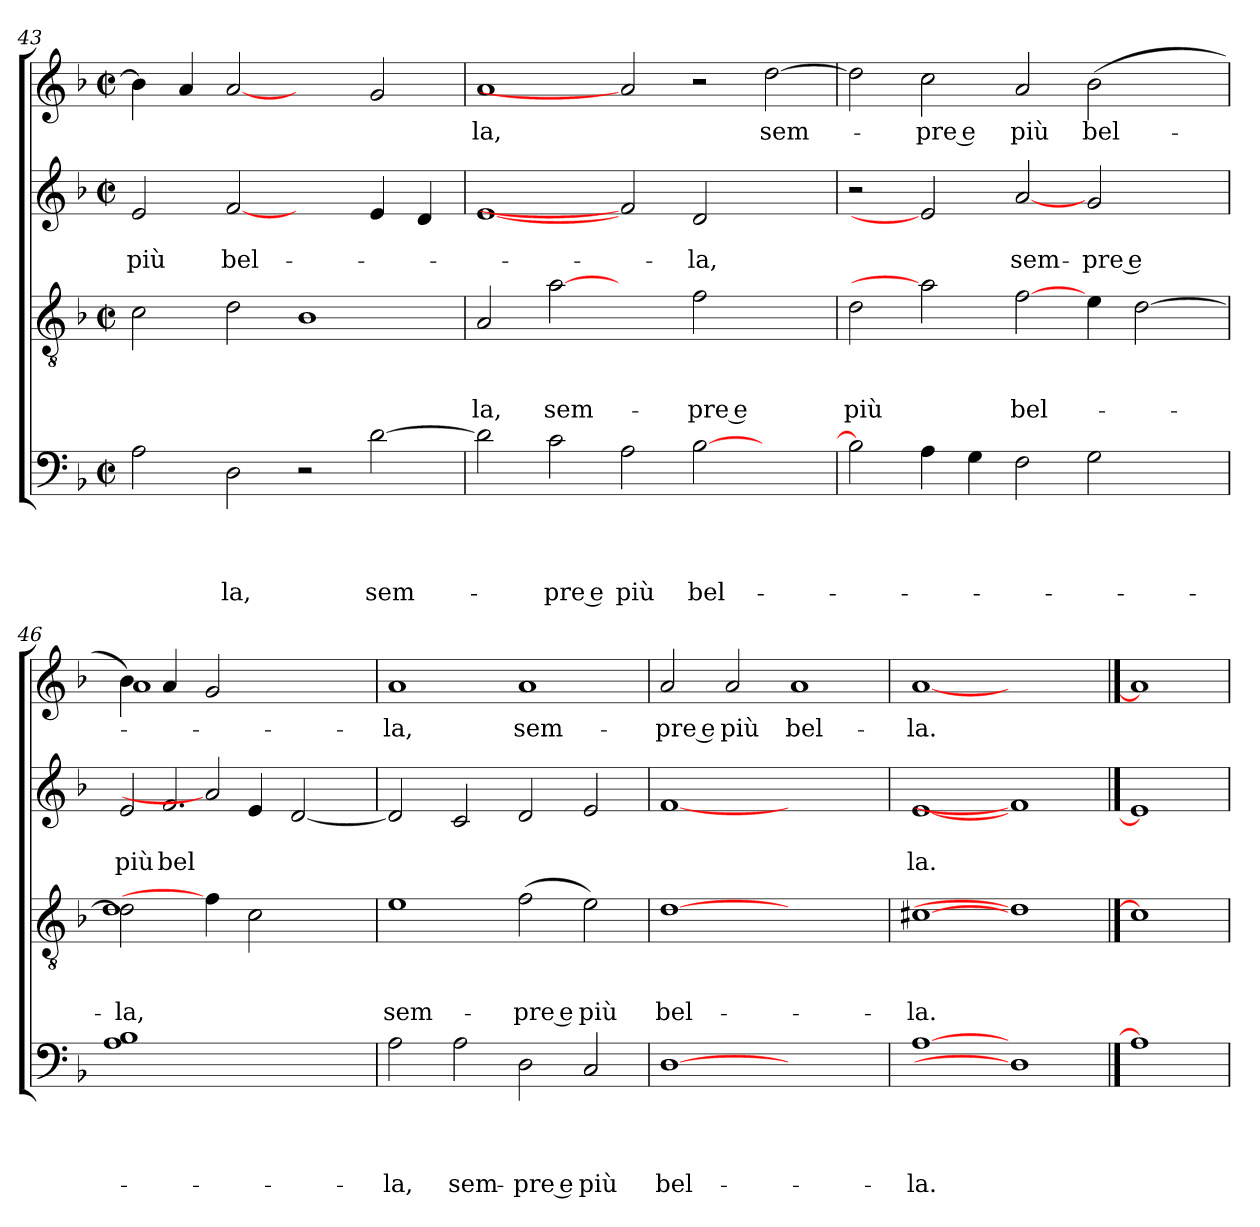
**kern	**text	**text	**text	**text	**kern	**text	**text	**text	**kern	**text	**text	**kern	**text
*part4	*part4	*part4	*part4	*part4	*part3	*part3	*part3	*part3	*part2	*part2	*part2	*part1	*part1
*staff4	*staff4	*staff4	*staff4	*staff4	*staff3	*staff3	*staff3	*staff3	*staff2	*staff2	*staff2	*staff1	*staff1
*clefF4	*	*	*	*	*clefGv2	*	*	*	*clefG2	*	*	*clefG2	*
*k[b-]	*	*	*	*	*k[b-]	*	*	*	*k[b-]	*	*	*k[b-]	*
*F:	*	*	*	*	*F:	*	*	*	*F:	*	*	*F:	*
*M2/2	*	*	*	*	*M2/2	*	*	*	*M2/2	*	*	*M2/2	*
*met(c|)	*	*	*	*	*met(c|)	*	*	*	*met(c|)	*	*	*met(c|)	*
=43	=43	=43	=43	=43	=43	=43	=43	=43	=43	=43	=43	=43	=43
!	!	!	!	!	!	!	!	!	!	!	!LO:LY:b	!	!
2A\	.	.	.	.	2c\	.	.	.	2e/	.	più	4b-\]	.
.	.	.	.	.	.	.	.	.	.	.	.	4a/	.
!	!	!	!	!LO:LY:b	!	!	!	!	!	!	!LO:LY:b	!	!
2D\	.	.	.	-la,	2d\	.	.	.	[2f	.	bel-	[2a	.
2r	.	.	.	.	1B-	.	.	.	2ryy	.	.	2ryy	.
!	!	!	!	!LO:LY:b	!	!	!	!	!	!	!	!	!
[<2d\	.	.	.	sem-	.	.	.	.	4e/	.	.	2g/	.
.	.	.	.	.	.	.	.	.	4d/	.	.	.	.
!!LO:LB:g=z
=44	=44	=44	=44	=44	=44	=44	=44	=44	=44	=44	=44	=44	=44
!	!	!	!	!	!	!	!	!LO:LY:b	!	!	!	!	!LO:LY:b
2d\]	.	.	.	.	2A/	.	.	-la,	[1e	.	.	1a	-la,
!	!	!	!	!LO:LY:b:rj	!	!	!	!LO:LY:b	!	!	!	!	!
2c\	.	.	.	-pre e	[2a	.	.	sem-	.	.	.	.	.
!	!	!	!	!LO:LY:b	!	!	!	!	!	!	!	!	!
2A\	.	.	.	più	2ryy	.	.	.	2f]	.	.	2a]	.
!	!	!	!	!LO:LY:b	!	!	!	!LO:LY:b:rj	!	!	!LO:LY:b	!	!
[>2B-\	.	.	.	bel-	2f\	.	.	-pre e	2d/	.	-la,	2r	.
!	!	!	!	!	!	!	!	!	!	!	!	!	!LO:LY:b
2ryy	.	.	.	.	2ryy	.	.	.	2ryy	.	.	[>2dd\	sem-
=45	=45	=45	=45	=45	=45	=45	=45	=45	=45	=45	=45	=45	=45
!	!	!	!	!	!	!	!	!LO:LY:b	!	!	!	!	!
2B-\]	.	.	.	.	2d\	.	.	più	2r	.	.	2dd\]	.
!	!	!	!	!	!	!	!	!	!	!	!	!	!LO:LY:b:rj
4A\	.	.	.	.	2a]	.	.	.	2e]	.	.	2cc\	-pre e
4G\	.	.	.	.	.	.	.	.	.	.	.	.	.
!	!	!	!	!	!	!	!	!LO:LY:b	!	!	!LO:LY:b	!	!LO:LY:b
2F\	.	.	.	.	[2f\	.	.	bel-	[2a	.	sem-	2a/	più
!	!	!	!	!	!	!	!	!	!	!	!LO:LY:b:rj	!	!LO:LY:b
2G\	.	.	.	.	4e\	.	.	.	2g/	.	-pre e	(>2b-\	bel-
.	.	.	.	.	[>2d\	.	.	.	.	.	.	.	.
4ryy	.	.	.	.	.	.	.	.	4ryy	.	.	4ryy	.
=46	=46	=46	=46	=46	=46	=46	=46	=46	=46	=46	=46	=46	=46
*	*	*	*	*	*^	*	*	*	*	*	*	*	*
!	!	!	!	!	!	!	!	!	!LO:LY:b	!	!	!LO:LY:b	!	!
*	*	*	*	*	*	*	*	*	*	*^	*	*	*^	*
*	*	*	*	*	*	*	*	*	*	*	*^	*	*	*	*	*
1A 1B-	.	.	.	.	2d\]	1d	.	.	-la,	2e/	4ryy	2.ryy	.	più	4b-\)	1a	.
!	!	!	!	!	!	!	!	!	!	!	!	!	!	!LO:LY:b	!	!	!
.	.	.	.	.	.	.	.	.	.	.	2.f/	.	.	bel-	4a/	.	.
.	.	.	.	.	4f\]	.	.	.	.	2a]	.	.	.	.	2g/	.	.
.	.	.	.	.	2c\	.	.	.	.	.	.	4e/	.	.	.	.	.
2ryy	.	.	.	.	.	4ryy	.	.	.	[<2d/	2ryy	2ryy	.	.	2ryy	2ryy	.
.	.	.	.	.	4ryy	4ryy	.	.	.	.	.	.	.	.	.	.	.
*	*	*	*	*	*	*	*	*	*	*v	*v	*v	*	*	*	*	*
*	*	*	*	*	*	*	*	*	*	*	*	*	*v	*v	*
=47	=47	=47	=47	=47	=47	=47	=47	=47	=47	=47	=47	=47	=47	=47
!	!	!	!	!LO:LY:b	!	!	!	!	!LO:LY:b	!	!	!	!	!LO:LY:b
*	*	*	*	*	*v	*v	*	*	*	*	*	*	*	*
2A\	.	.	.	-la,	1e	.	.	sem-	2d/]	.	.	1a	-la,
!	!	!	!	!LO:LY:b	!	!	!	!	!	!	!	!	!
2A\	.	.	.	sem-	.	.	.	.	2c/	.	.	.	.
!	!	!	!	!LO:LY:b:rj	!	!	!	!LO:LY:b:rj	!	!	!	!	!LO:LY:b
2D\	.	.	.	-pre e	(<2f\	.	.	-pre e	2d/	.	.	1a	sem-
!	!	!	!	!LO:LY:b	!	!	!	!LO:LY:b	!	!	!	!	!
2C/	.	.	.	più	2e\)	.	.	più	2e/	.	.	.	.
=48	=48	=48	=48	=48	=48	=48	=48	=48	=48	=48	=48	=48	=48
!	!	!	!	!LO:LY:b	!	!	!	!LO:LY:b	!	!	!	!	!LO:LY:b:rj
[1D	.	.	.	bel-	[1d	.	.	bel-	[1f	.	.	2a/	-pre e
!	!	!	!	!	!	!	!	!	!	!	!	!	!LO:LY:b
.	.	.	.	.	.	.	.	.	.	.	.	2a/	più
!	!	!	!	!	!	!	!	!	!	!	!	!	!LO:LY:b
1ryy	.	.	.	.	1ryy	.	.	.	1ryy	.	.	1a	bel-
=49	=49	=49	=49	=49	=49	=49	=49	=49	=49	=49	=49	=49	=49
!	!	!	!	!LO:LY:b	!	!	!	!LO:LY:b	!	!	!LO:LY:b	!	!LO:LY:b
[1A	.	.	.	-la.	[1c#X	.	.	-la.	[1e	.	-la.	[1a	-la.
1D]	.	.	.	.	1d]	.	.	.	1f]	.	.	1ryy	.
==50	==50	==50	==50	==50	==50	==50	==50	==50	==50	==50	==50	==50	==50
1A]	.	.	.	.	1c#]	.	.	.	1e]	.	.	1a]	.
=	=	=	=	=	=	=	=	=	=	=	=	=	=
*-	*-	*-	*-	*-	*-	*-	*-	*-	*-	*-	*-	*-	*-
